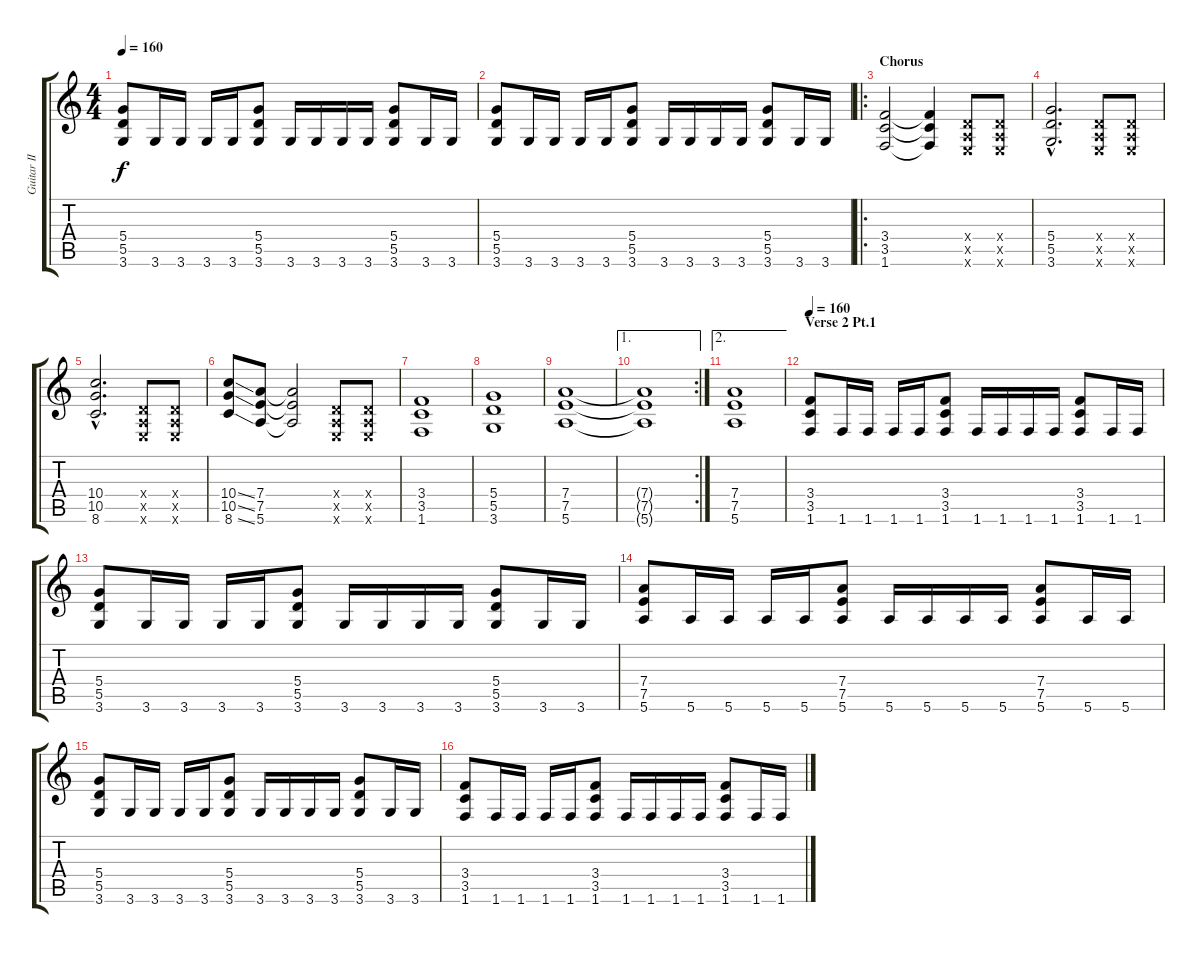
\track ("Guitar II" "Guitar II") {instrument overdrivenguitar}
\staff {score tabs}
\tuning (E4 B3 G3 D3 A2 E2) {hide}
\ts (4 4)
\tempo 160
\clef g2
\ks c
(5.4 5.5 3.6).8{dy f} 3.6.16 3.6.16 3.6.16 3.6.16 (5.4 5.5 3.6).8 3.6.16 3.6.16 3.6.16 3.6.16 (5.4 5.5 3.6).8 3.6.16 3.6.16 |
(5.4 5.5 3.6).8 3.6.16 3.6.16 3.6.16 3.6.16 (5.4 5.5 3.6).8 3.6.16 3.6.16 3.6.16 3.6.16 (5.4 5.5 3.6).8 3.6.16 3.6.16 |
\ro
\section ("" "Chorus")
(3.4 3.5 1.6).2{volume 13} (3.4{t} 3.5{t} 1.6{t}).4 (0.4{x} 0.5{x} 0.6{x}).8 (0.4{x} 0.5{x} 0.6{x}).8 |
(5.4{hac} 5.5{hac} 3.6{hac}).2{d} (0.4{x} 0.5{x} 0.6{x}).8 (0.4{x} 0.5{x} 0.6{x}).8 |
(10.4{hac} 10.5{hac} 8.6{hac}).2{d} (0.4{x} 0.5{x} 0.6{x}).8 (0.4{x} 0.5{x} 0.6{x}).8 |
(10.4{ss} 10.5{ss} 8.6{ss}).8 (7.4 7.5 5.6).8 (7.4{t} 7.5{t} 5.6{t}).2 (0.4{x} 0.5{x} 0.6{x}).8 (0.4{x} 0.5{x} 0.6{x}).8 |
(3.4 3.5 1.6).1 |
(5.4 5.5 3.6).1 |
(7.4 7.5 5.6).1 |
\ae 1
\rc 2
(7.4{t} 7.5{t} 5.6{t}).1 |
\ae 2
(7.4 7.5 5.6).1 |
\section ("" "Verse 2 Pt.1")
\tempo 160
(3.4 3.5 1.6).8 1.6.16 1.6.16 1.6.16 1.6.16 (3.4 3.5 1.6).8 1.6.16 1.6.16 1.6.16 1.6.16 (3.4 3.5 1.6).8 1.6.16 1.6.16 |
(5.4 5.5 3.6).8 3.6.16 3.6.16 3.6.16 3.6.16 (5.4 5.5 3.6).8 3.6.16 3.6.16 3.6.16 3.6.16 (5.4 5.5 3.6).8 3.6.16 3.6.16 |
(7.4 7.5 5.6).8 5.6.16 5.6.16 5.6.16 5.6.16 (7.4 7.5 5.6).8 5.6.16 5.6.16 5.6.16 5.6.16 (7.4 7.5 5.6).8 5.6.16 5.6.16 |
(5.4 5.5 3.6).8 3.6.16 3.6.16 3.6.16 3.6.16 (5.4 5.5 3.6).8 3.6.16 3.6.16 3.6.16 3.6.16 (5.4 5.5 3.6).8 3.6.16 3.6.16 |
(3.4 3.5 1.6).8 1.6.16 1.6.16 1.6.16 1.6.16 (3.4 3.5 1.6).8 1.6.16 1.6.16 1.6.16 1.6.16 (3.4 3.5 1.6).8 1.6.16 1.6.16
